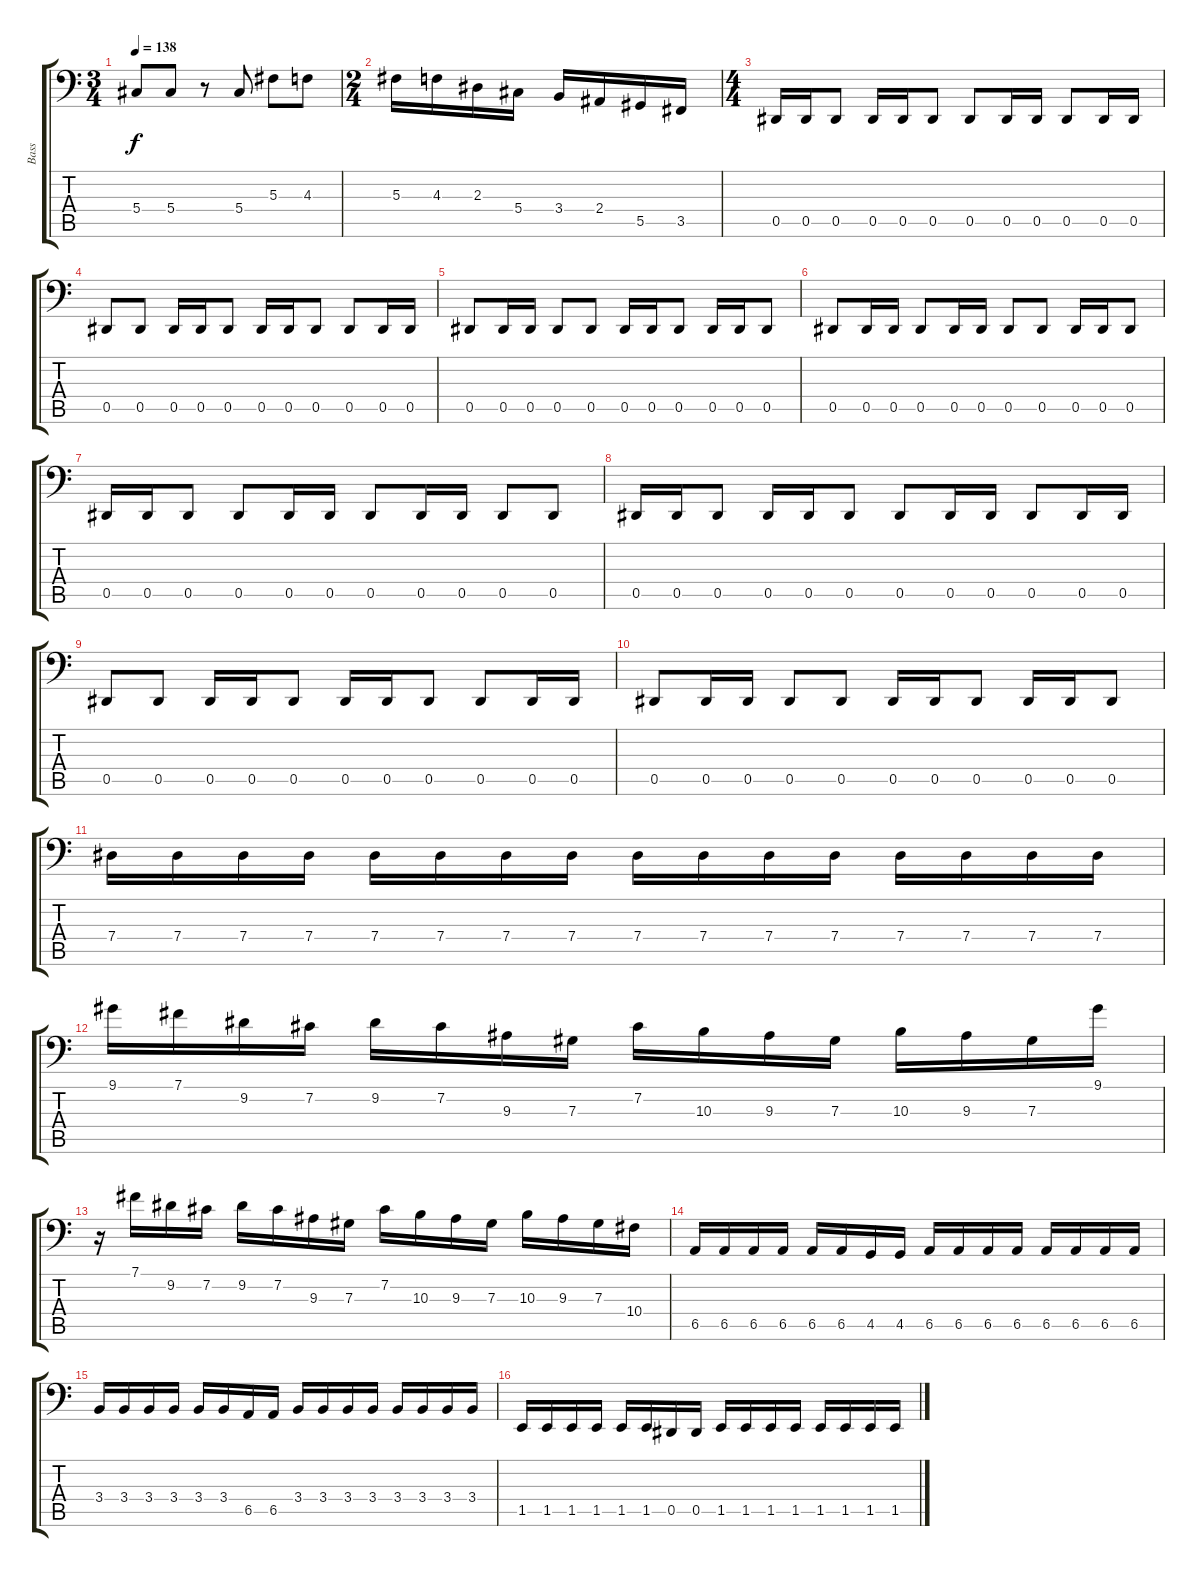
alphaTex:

\track ("Bass" "Bass") {instrument electricbassfinger}
\staff {score tabs}
\tuning (B2 Gb2 Db2 Ab1 Eb1 Bb0) {hide}
\ts (3 4)
\tempo 138
\clef f4
\ks c
5.4.8{dy f} 5.4.8 r.8 5.4.8 5.3.8 4.3.8 |
\ts (2 4)
5.3.16 4.3.16 2.3.16 5.4.16 3.4.16 2.4.16 5.5.16 3.5.16 |
\ts (4 4)
0.5.16 0.5.16 0.5.8 0.5.16 0.5.16 0.5.8 0.5.8 0.5.16 0.5.16 0.5.8 0.5.16 0.5.16 |
0.5.8 0.5.8 0.5.16 0.5.16 0.5.8 0.5.16 0.5.16 0.5.8 0.5.8 0.5.16 0.5.16 |
0.5.8 0.5.16 0.5.16 0.5.8 0.5.8 0.5.16 0.5.16 0.5.8 0.5.16 0.5.16 0.5.8 |
0.5.8 0.5.16 0.5.16 0.5.8 0.5.16 0.5.16 0.5.8 0.5.8 0.5.16 0.5.16 0.5.8 |
0.5.16 0.5.16 0.5.8 0.5.8 0.5.16 0.5.16 0.5.8 0.5.16 0.5.16 0.5.8 0.5.8 |
0.5.16 0.5.16 0.5.8 0.5.16 0.5.16 0.5.8 0.5.8 0.5.16 0.5.16 0.5.8 0.5.16 0.5.16 |
0.5.8 0.5.8 0.5.16 0.5.16 0.5.8 0.5.16 0.5.16 0.5.8 0.5.8 0.5.16 0.5.16 |
0.5.8 0.5.16 0.5.16 0.5.8 0.5.8 0.5.16 0.5.16 0.5.8 0.5.16 0.5.16 0.5.8 |
7.4.16 7.4.16 7.4.16 7.4.16 7.4.16 7.4.16 7.4.16 7.4.16 7.4.16 7.4.16 7.4.16 7.4.16 7.4.16 7.4.16 7.4.16 7.4.16 |
9.1.16 7.1.16 9.2.16 7.2.16 9.2.16 7.2.16 9.3.16 7.3.16 7.2.16 10.3.16 9.3.16 7.3.16 10.3.16 9.3.16 7.3.16 9.1.16 |
r.16 7.1.16 9.2.16 7.2.16 9.2.16 7.2.16 9.3.16 7.3.16 7.2.16 10.3.16 9.3.16 7.3.16 10.3.16 9.3.16 7.3.16 10.4.16 |
6.5.16 6.5.16 6.5.16 6.5.16 6.5.16 6.5.16 4.5.16 4.5.16 6.5.16 6.5.16 6.5.16 6.5.16 6.5.16 6.5.16 6.5.16 6.5.16 |
3.4.16 3.4.16 3.4.16 3.4.16 3.4.16 3.4.16 6.5.16 6.5.16 3.4.16 3.4.16 3.4.16 3.4.16 3.4.16 3.4.16 3.4.16 3.4.16 |
1.5.16 1.5.16 1.5.16 1.5.16 1.5.16 1.5.16 0.5.16 0.5.16 1.5.16 1.5.16 1.5.16 1.5.16 1.5.16 1.5.16 1.5.16 1.5.16
